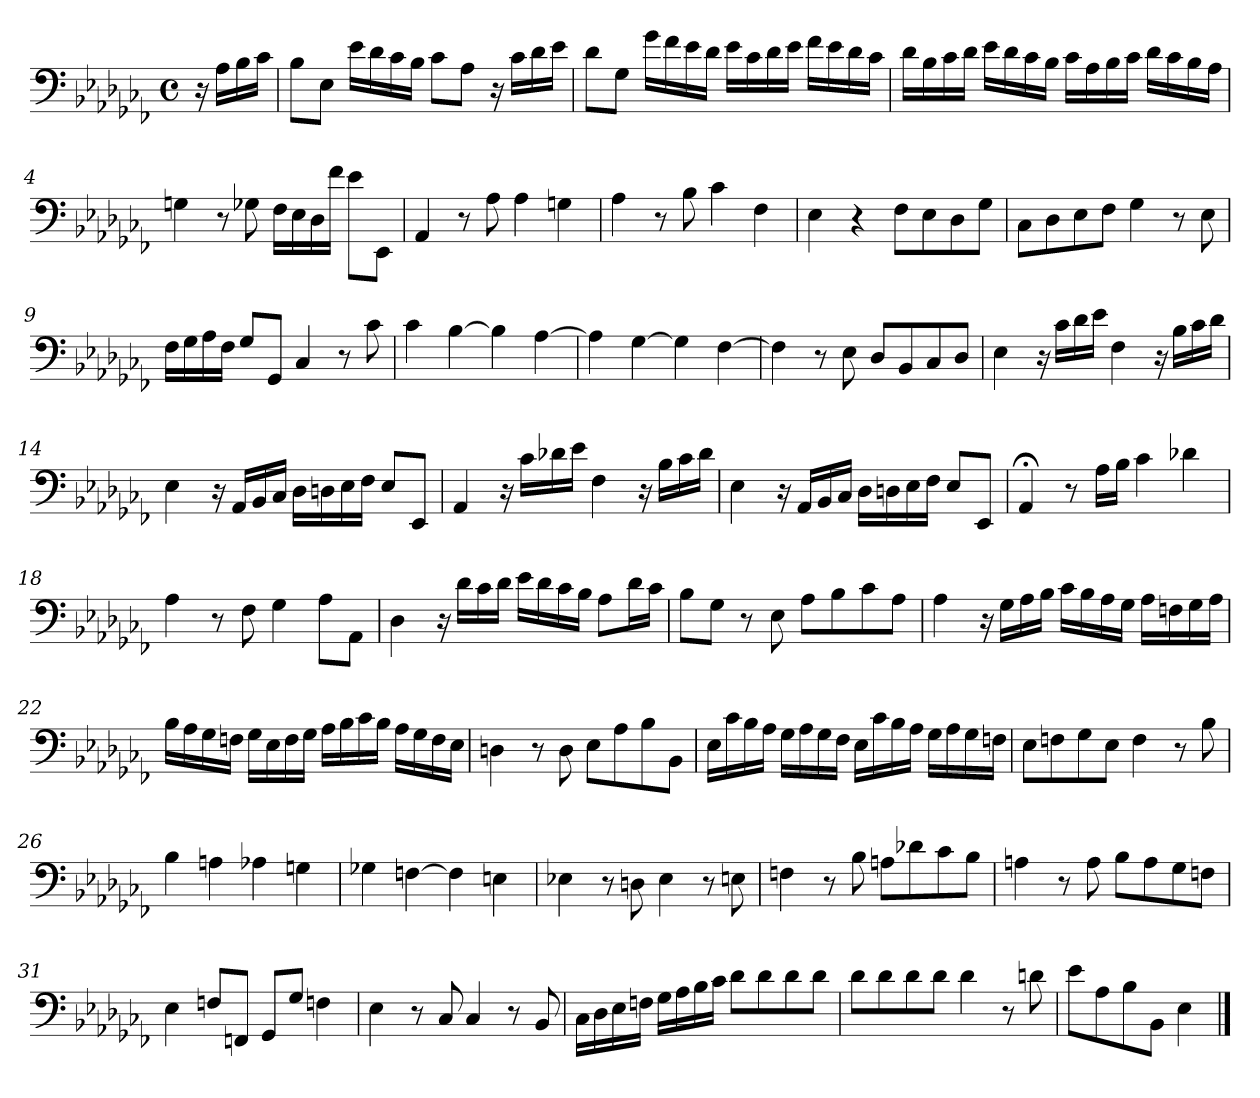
**kern
*part1
*staff1
*clefF4
*k[b-e-a-d-g-c-f-]
*M4/4
*met(c)
=
16r
16A-\LL
16B-\
16c-\JJ
=1
8B-\L
8E-\J
16e-\LL
16d-\
16c-\
16B-\JJ
8c-\L
8A-\J
16r
16c-\LL
16d-\
16e-\JJ
=2
8d-\L
8G-\J
16g-\LL
16f-\
16e-\
16d-\JJ
16e-\LL
16c-\
16d-\
16e-\JJ
16f-\LL
16e-\
16d-\
16c-\JJ
!!LO:LB:g=z
=3
16d-\LL
16B-\
16c-\
16d-\JJ
16e-\LL
16d-\
16c-\
16B-\JJ
16c-\LL
16A-\
16B-\
16c-\JJ
16d-\LL
16c-\
16B-\
16A-\JJ
=4
4Gn\
8r
8G-X\
16F-\LL
16E-\
16D-\
16f-\JJ
8e-\L
8EE-\J
=5
4AA-/
8r
8A-\
4A-\
4Gn\
=6
4A-\
8r
8B-\
4c-\
4F-\
!!LO:LB:g=z
=7
4E-\
4r
8F-\L
8E-\
8D-\
8G-\J
=8
8C-\L
8D-\
8E-\
8F-\J
4G-\
8r
8E-\
=9
16F-\LL
16G-\
16A-\
16F-\JJ
8G-/L
8GG-/J
4C-/
8r
8c-\
=10
4c-\
[4B-\
4B-\]
[4A-\
=11
4A-\]
[4G-\
4G-\]
[4F-\
!!LO:LB:g=z
=12
4F-\]
8r
8E-\
8D-/L
8BB-/
8C-/
8D-/J
=13
4E-\
16r
16c-\LL
16d-\
16e-\JJ
4F-\
16r
16B-\LL
16c-\
16d-\JJ
=14
4E-\
16r
16AA-/LL
16BB-/
16C-/JJ
16D-\LL
16Dn\
16E-\
16F-\JJ
8E-/L
8EE-/J
=15
4AA-/
16r
16c-\LL
16d-X\
16e-\JJ
4F-\
16r
16B-\LL
16c-\
16d-\JJ
!!LO:LB:g=z
=16
4E-\
16r
16AA-/LL
16BB-/
16C-/JJ
16D-\LL
16Dn\
16E-\
16F-\JJ
8E-/L
8EE-/J
=17
4AA-;</
8r
16A-\LL
16B-\JJ
4c-\
4d-X\
=18
4A-\
8r
8F-\
4G-\
8A-\L
8AA-\J
=19
4D-\
16r
16d-\LL
16c-\
16d-\JJ
16e-\LL
16d-\
16c-\
16B-\JJ
8A-\L
16d-\L
16c-\JJ
!!LO:LB:g=z
=20
8B-\L
8G-\J
8r
8E-\
8A-\L
8B-\
8c-\
8A-\J
=21
4A-\
16r
16G-\LL
16A-\
16B-\JJ
16c-\LL
16B-\
16A-\
16G-\JJ
16A-\LL
16Fn\
16G-\
16A-\JJ
=22
16B-\LL
16A-\
16G-\
16Fn\JJ
16G-\LL
16E-\
16F\
16G-\JJ
16A-\LL
16B-\
16c-\
16B-\JJ
16A-\LL
16G-\
16F\
16E-\JJ
=23
4Dn\
8r
8D\
8E-\L
8A-\
8B-\
8BB-\J
!!LO:LB:g=z
=24
16E-\LL
16c-\
16B-\
16A-\JJ
16G-\LL
16A-\
16G-\
16F-\JJ
16E-\LL
16c-\
16B-\
16A-\JJ
16G-\LL
16A-\
16G-\
16Fn\JJ
=25
8E-\L
8Fn\
8G-\
8E-\J
4F\
8r
8B-\
=26
4B-\
4An\
4A-X\
4Gn\
=27
4G-X\
[4Fn\
4F\]
4En\
=28
4E-X\
8r
8Dn\
4E-\
8r
8En\
!!LO:LB:g=z
=29
4Fn\
8r
8B-\
8An\L
8d-X\
8c-\
8B-\J
=30
4An\
8r
8A\
8B-\L
8A\
8G-\
8Fn\J
=31
4E-\
8Fn/L
8FFn/J
8GG-/L
8G-/J
4Fn\
=32
4E-\
8r
8C-/
4C-/
8r
8BB-/
!!LO:LB:g=z
=33
16C-\LL
16D-\
16E-\
16Fn\JJ
16G-\LL
16A-\
16B-\
16c-\JJ
8d-\L
8d-\
8d-\
8d-\J
=34
8d-\L
8d-\
8d-\
8d-\J
4d-\
8r
8dn\
=35
8e-\L
8A-\
8B-\
8BB-\J
4E-\
==
*-
